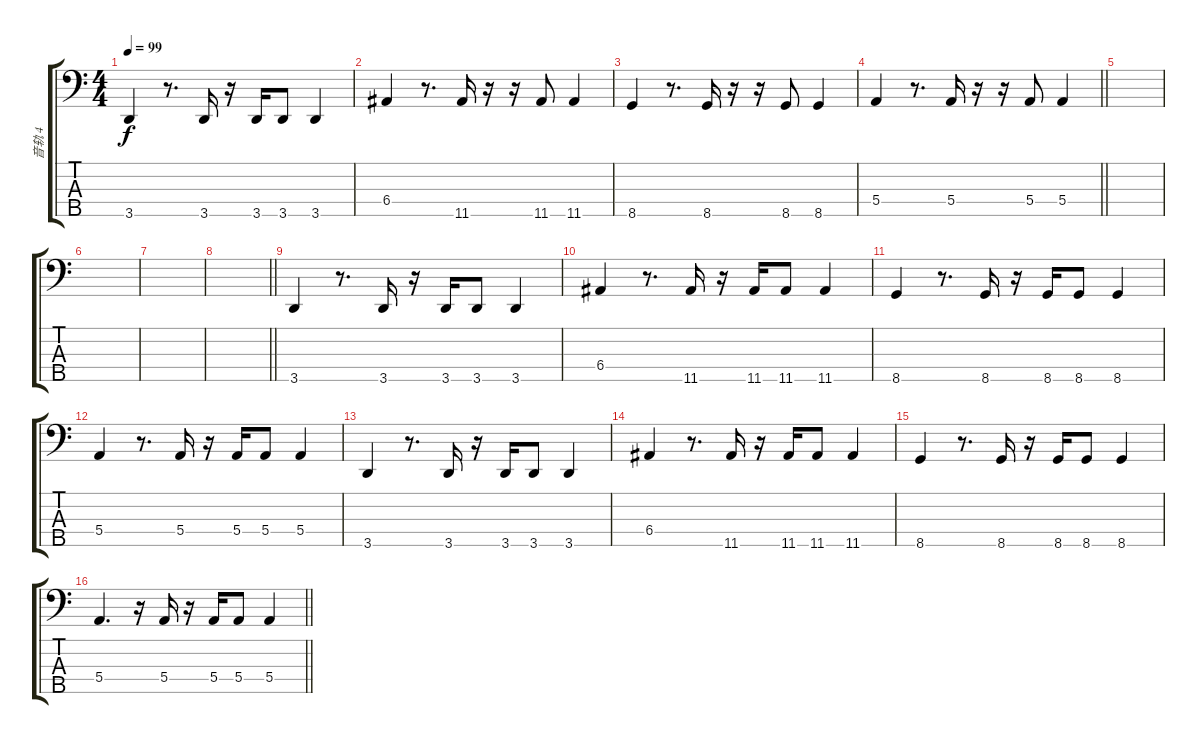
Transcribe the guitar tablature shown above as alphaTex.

\track ("音轨 4" "音轨 4") {instrument electricbassfinger}
\staff {score tabs}
\tuning (G2 D2 A1 E1 B0) {hide}
\ts (4 4)
\tempo 99
\clef f4
\ks c
3.5.4{dy f} r.8{d} 3.5.16 r.16 3.5.16 3.5.8 3.5.4 |
6.4.4 r.8{d} 11.5.16 r.16 r.16 11.5.8 11.5.4 |
8.5.4 r.8{d} 8.5.16 r.16 r.16 8.5.8 8.5.4 |
\barLineRight lightlight
5.4.4 r.8{d} 5.4.16 r.16 r.16 5.4.8 5.4.4 |
|
|
|
\barLineRight lightlight
|
3.5.4 r.8{d} 3.5.16 r.16 3.5.16 3.5.8 3.5.4 |
6.4.4 r.8{d} 11.5.16 r.16 11.5.16 11.5.8 11.5.4 |
8.5.4 r.8{d} 8.5.16 r.16 8.5.16 8.5.8 8.5.4 |
5.4.4 r.8{d} 5.4.16 r.16 5.4.16 5.4.8 5.4.4 |
3.5.4 r.8{d} 3.5.16 r.16 3.5.16 3.5.8 3.5.4 |
6.4.4 r.8{d} 11.5.16 r.16 11.5.16 11.5.8 11.5.4 |
8.5.4 r.8{d} 8.5.16 r.16 8.5.16 8.5.8 8.5.4 |
\barLineRight lightlight
5.4.4{d} r.16 5.4.16 r.16 5.4.16 5.4.8 5.4.4
